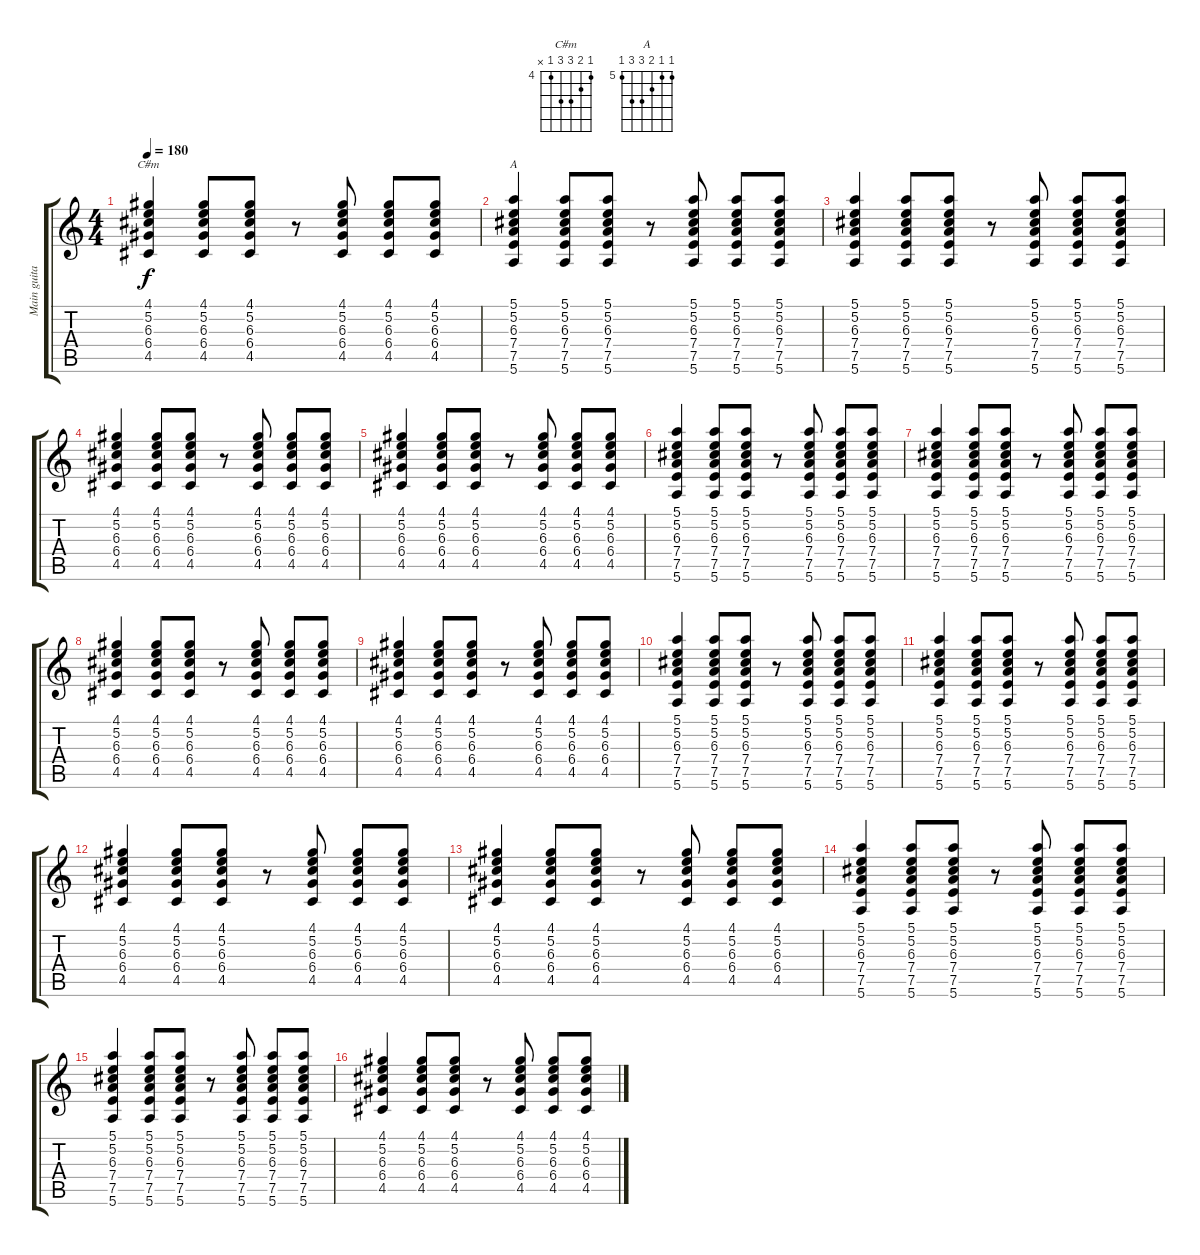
\track ("Main guitar" "Main guita") {instrument electricguitarclean}
\staff {score tabs}
\tuning (E4 B3 G3 D3 A2 E2) {hide}
\chord ("C#m" 4 5 6 6 4 x) {firstfret 4}
\chord ("A" 5 5 6 7 7 5) {firstfret 5}
\ts (4 4)
\tempo 180
\clef g2
\ks c
(4.1 5.2 6.3 6.4 4.5).4{ch "C#m" dy f} (4.1 5.2 6.3 6.4 4.5).8 (4.1 5.2 6.3 6.4 4.5).8 r.8 (4.1 5.2 6.3 6.4 4.5).8 (4.1 5.2 6.3 6.4 4.5).8 (4.1 5.2 6.3 6.4 4.5).8 |
(5.1 5.2 6.3 7.4 7.5 5.6).4{ch "A"} (5.1 5.2 6.3 7.4 7.5 5.6).8 (5.1 5.2 6.3 7.4 7.5 5.6).8 r.8 (5.1 5.2 6.3 7.4 7.5 5.6).8 (5.1 5.2 6.3 7.4 7.5 5.6).8 (5.1 5.2 6.3 7.4 7.5 5.6).8 |
(5.1 5.2 6.3 7.4 7.5 5.6).4 (5.1 5.2 6.3 7.4 7.5 5.6).8 (5.1 5.2 6.3 7.4 7.5 5.6).8 r.8 (5.1 5.2 6.3 7.4 7.5 5.6).8 (5.1 5.2 6.3 7.4 7.5 5.6).8 (5.1 5.2 6.3 7.4 7.5 5.6).8 |
(4.1 5.2 6.3 6.4 4.5).4 (4.1 5.2 6.3 6.4 4.5).8 (4.1 5.2 6.3 6.4 4.5).8 r.8 (4.1 5.2 6.3 6.4 4.5).8 (4.1 5.2 6.3 6.4 4.5).8 (4.1 5.2 6.3 6.4 4.5).8 |
(4.1 5.2 6.3 6.4 4.5).4 (4.1 5.2 6.3 6.4 4.5).8 (4.1 5.2 6.3 6.4 4.5).8 r.8 (4.1 5.2 6.3 6.4 4.5).8 (4.1 5.2 6.3 6.4 4.5).8 (4.1 5.2 6.3 6.4 4.5).8 |
(5.1 5.2 6.3 7.4 7.5 5.6).4 (5.1 5.2 6.3 7.4 7.5 5.6).8 (5.1 5.2 6.3 7.4 7.5 5.6).8 r.8 (5.1 5.2 6.3 7.4 7.5 5.6).8 (5.1 5.2 6.3 7.4 7.5 5.6).8 (5.1 5.2 6.3 7.4 7.5 5.6).8 |
(5.1 5.2 6.3 7.4 7.5 5.6).4 (5.1 5.2 6.3 7.4 7.5 5.6).8 (5.1 5.2 6.3 7.4 7.5 5.6).8 r.8 (5.1 5.2 6.3 7.4 7.5 5.6).8 (5.1 5.2 6.3 7.4 7.5 5.6).8 (5.1 5.2 6.3 7.4 7.5 5.6).8 |
(4.1 5.2 6.3 6.4 4.5).4 (4.1 5.2 6.3 6.4 4.5).8 (4.1 5.2 6.3 6.4 4.5).8 r.8 (4.1 5.2 6.3 6.4 4.5).8 (4.1 5.2 6.3 6.4 4.5).8 (4.1 5.2 6.3 6.4 4.5).8 |
(4.1 5.2 6.3 6.4 4.5).4 (4.1 5.2 6.3 6.4 4.5).8 (4.1 5.2 6.3 6.4 4.5).8 r.8 (4.1 5.2 6.3 6.4 4.5).8 (4.1 5.2 6.3 6.4 4.5).8 (4.1 5.2 6.3 6.4 4.5).8 |
(5.1 5.2 6.3 7.4 7.5 5.6).4 (5.1 5.2 6.3 7.4 7.5 5.6).8 (5.1 5.2 6.3 7.4 7.5 5.6).8 r.8 (5.1 5.2 6.3 7.4 7.5 5.6).8 (5.1 5.2 6.3 7.4 7.5 5.6).8 (5.1 5.2 6.3 7.4 7.5 5.6).8 |
(5.1 5.2 6.3 7.4 7.5 5.6).4 (5.1 5.2 6.3 7.4 7.5 5.6).8 (5.1 5.2 6.3 7.4 7.5 5.6).8 r.8 (5.1 5.2 6.3 7.4 7.5 5.6).8 (5.1 5.2 6.3 7.4 7.5 5.6).8 (5.1 5.2 6.3 7.4 7.5 5.6).8 |
(4.1 5.2 6.3 6.4 4.5).4 (4.1 5.2 6.3 6.4 4.5).8 (4.1 5.2 6.3 6.4 4.5).8 r.8 (4.1 5.2 6.3 6.4 4.5).8 (4.1 5.2 6.3 6.4 4.5).8 (4.1 5.2 6.3 6.4 4.5).8 |
(4.1 5.2 6.3 6.4 4.5).4 (4.1 5.2 6.3 6.4 4.5).8 (4.1 5.2 6.3 6.4 4.5).8 r.8 (4.1 5.2 6.3 6.4 4.5).8 (4.1 5.2 6.3 6.4 4.5).8 (4.1 5.2 6.3 6.4 4.5).8 |
(5.1 5.2 6.3 7.4 7.5 5.6).4 (5.1 5.2 6.3 7.4 7.5 5.6).8 (5.1 5.2 6.3 7.4 7.5 5.6).8 r.8 (5.1 5.2 6.3 7.4 7.5 5.6).8 (5.1 5.2 6.3 7.4 7.5 5.6).8 (5.1 5.2 6.3 7.4 7.5 5.6).8 |
(5.1 5.2 6.3 7.4 7.5 5.6).4 (5.1 5.2 6.3 7.4 7.5 5.6).8 (5.1 5.2 6.3 7.4 7.5 5.6).8 r.8 (5.1 5.2 6.3 7.4 7.5 5.6).8 (5.1 5.2 6.3 7.4 7.5 5.6).8 (5.1 5.2 6.3 7.4 7.5 5.6).8 |
(4.1 5.2 6.3 6.4 4.5).4 (4.1 5.2 6.3 6.4 4.5).8 (4.1 5.2 6.3 6.4 4.5).8 r.8 (4.1 5.2 6.3 6.4 4.5).8 (4.1 5.2 6.3 6.4 4.5).8 (4.1 5.2 6.3 6.4 4.5).8
